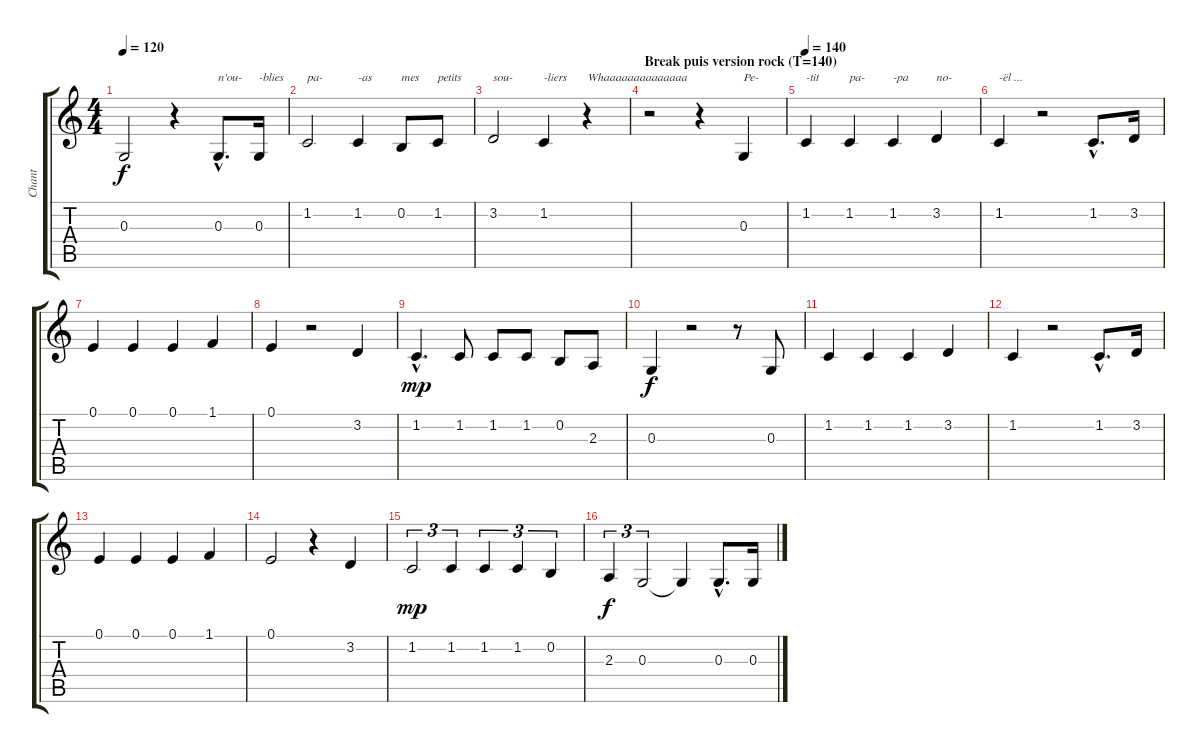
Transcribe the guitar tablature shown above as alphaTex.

\track ("Chant" "Chant") {instrument voiceoohs}
\staff {score tabs}
\tuning (E4 B3 G3 D3 A2 E2) {hide}
\ts (4 4)
\tempo 120
\clef g2
\ks c
0.3.2{dy f} r.4 0.3{hac}.8{d txt "n'ou-"} 0.3.16{txt "-blies"} |
1.2.2{txt "pa-"} 1.2.4{txt "-as"} 0.2.8{txt "mes"} 1.2.8{txt "petits"} |
3.2.2{txt "sou-"} 1.2.4{txt "-liers"} r.4{txt "Whaaaaaaaaaaaaaa"} |
\section ("" "Break puis version rock (T=140)")
r.2 r.4 0.3.4{txt "Pe-"} |
\tempo 140
1.2.4{txt "-tit"} 1.2.4{txt "pa-"} 1.2.4{txt "-pa"} 3.2.4{txt "no-"} |
1.2.4{txt "-ël ..."} r.2 1.2{hac}.8{d} 3.2.16 |
0.1.4 0.1.4 0.1.4 1.1.4 |
0.1.4 r.2 3.2.4 |
1.2{hac}.4{d dy mp} 1.2.8 1.2.8 1.2.8 0.2.8 2.3.8 |
0.3.4{dy f} r.2 r.8 0.3.8 |
1.2.4 1.2.4 1.2.4 3.2.4 |
1.2.4 r.2 1.2{hac}.8{d} 3.2.16 |
0.1.4 0.1.4 0.1.4 1.1.4 |
0.1.2 r.4 3.2.4 |
1.2.2{tu (3 2) dy mp} 1.2.4{tu (3 2)} 1.2.4{tu (3 2)} 1.2.4{tu (3 2)} 0.2.4{tu (3 2)} |
2.3.4{tu (3 2) dy f} 0.3.2{tu (3 2)} 0.3{t}.4 0.3{hac}.8{d} 0.3.16
